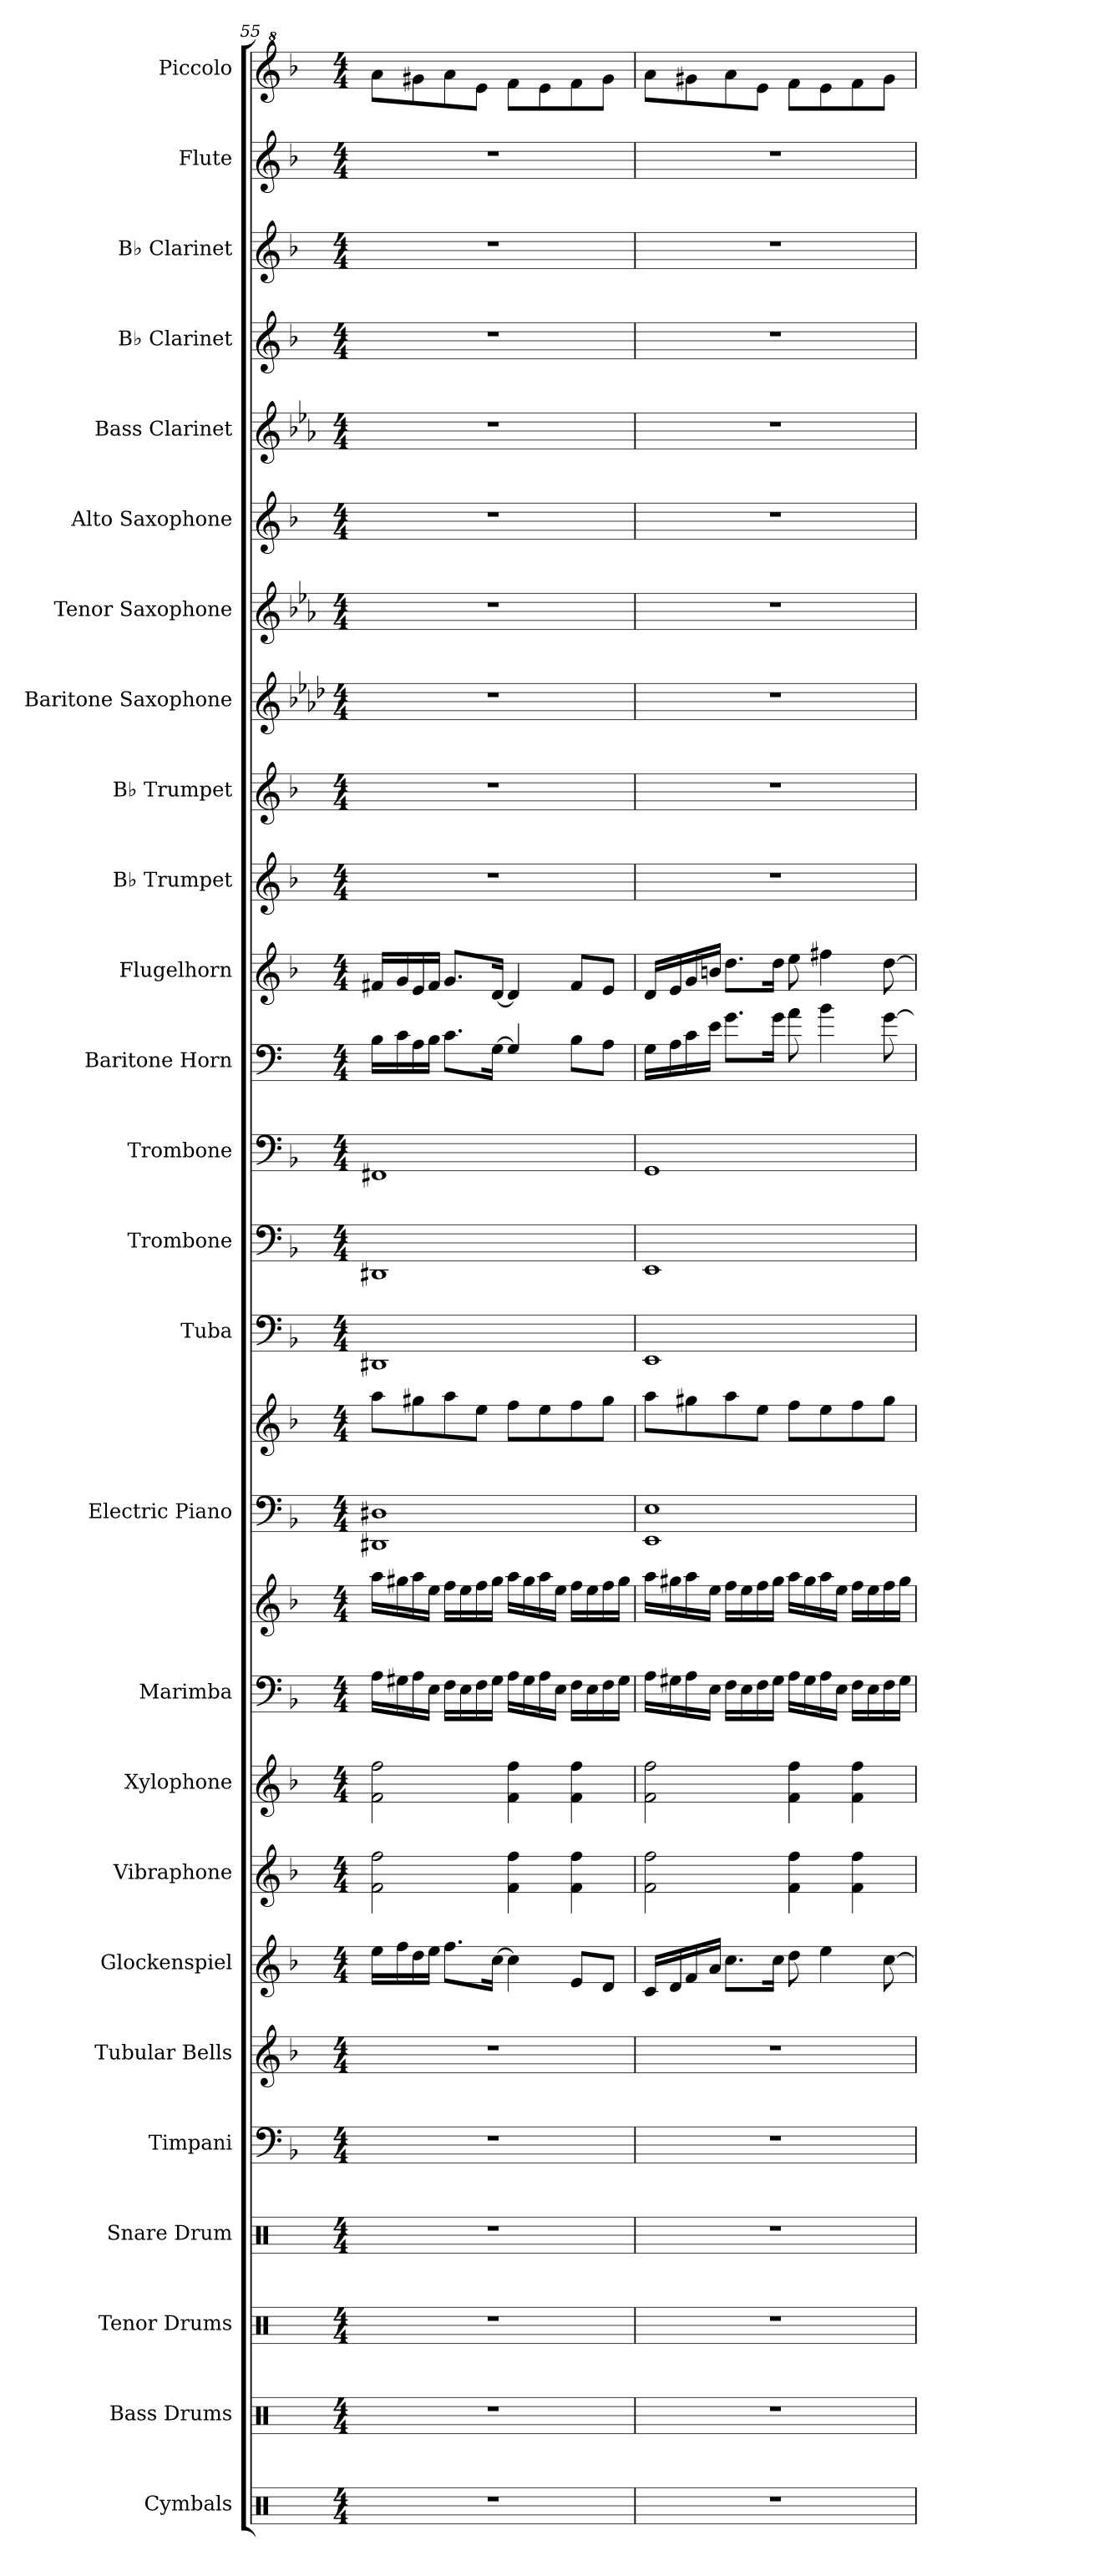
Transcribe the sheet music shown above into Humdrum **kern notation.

**kern	**kern	**kern	**kern	**kern	**kern	**kern	**kern	**kern	**kern	**kern	**kern	**kern	**kern	**kern	**kern	**kern	**kern	**kern	**kern	**kern	**kern	**kern	**kern	**kern	**kern	**kern	**kern
*part26	*part25	*part24	*part23	*part22	*part21	*part20	*part19	*part18	*part17	*part17	*part16	*part16	*part15	*part14	*part13	*part12	*part11	*part10	*part9	*part8	*part7	*part6	*part5	*part4	*part3	*part2	*part1
*staff28	*staff27	*staff26	*staff25	*staff24	*staff23	*staff22	*staff21	*staff20	*staff19	*staff18	*staff17	*staff16	*staff15	*staff14	*staff13	*staff12	*staff11	*staff10	*staff9	*staff8	*staff7	*staff6	*staff5	*staff4	*staff3	*staff2	*staff1
*I"Cymbals	*I"Bass Drums	*I"Tenor Drums	*I"Snare Drum	*I"Timpani	*I"Tubular Bells	*I"Glockenspiel	*I"Vibraphone	*I"Xylophone	*I"Marimba	*	*I"Electric Piano	*	*I"Tuba	*I"Trombone	*I"Trombone	*I"Baritone Horn	*I"Flugelhorn	*I"B♭ Trumpet	*I"B♭ Trumpet	*I"Baritone Saxophone	*I"Tenor Saxophone	*I"Alto Saxophone	*I"Bass Clarinet	*I"B♭ Clarinet	*I"B♭ Clarinet	*I"Flute	*I"Piccolo
*I'Cy	*I'BD	*I'TD	*I'SD	*I'Timp.	*I'Tu. Be.	*I'Glk.	*I'Vib.	*I'Xyl.	*I'Mrm.	*	*I'El. Pno.	*	*I'Tba.	*I'Tbn.	*I'Tbn.	*I'Bar. Hn.	*I'Flghn.	*I'B♭ Tpt.	*I'B♭ Tpt.	*I'Bar. Sax.	*I'T. Sax.	*I'A. Sax.	*I'B. Cl.	*I'B♭ Cl.	*I'B♭ Cl.	*I'Fl.	*I'Picc.
*clefX	*clefX	*clefX	*clefX	*clefF4	*clefG2	*clefG2	*clefG2	*clefG2	*clefF4	*clefG2	*clefF4	*clefG2	*clefF4	*clefF4	*clefF4	*clefF4	*clefG2	*clefG2	*clefG2	*clefG2	*clefG2	*clefG2	*clefG2	*clefG2	*clefG2	*clefG2	*clefG^2
*	*	*	*	*	*	*ITrd-14c-24	*	*ITrd-7c-12	*	*	*	*	*	*	*	*ITrd4c7	*ITrd1c2	*ITrd1c2	*ITrd1c2	*ITrd12c21	*ITrd8c14	*ITrd5c9	*ITrd8c14	*ITrd1c2	*ITrd1c2	*	*ITrd-7c-12
*k[]	*k[]	*k[]	*k[]	*k[b-]	*k[b-]	*k[b-]	*k[b-]	*k[b-]	*k[b-]	*k[b-]	*k[b-]	*k[b-]	*k[b-]	*k[b-]	*k[b-]	*k[b-]	*k[b-e-a-]	*k[b-e-a-]	*k[b-e-a-]	*k[b-e-a-d-]	*k[b-e-a-]	*k[b-e-a-d-]	*k[b-e-a-]	*k[b-e-a-]	*k[b-e-a-]	*k[b-]	*k[b-]
*M4/4	*M4/4	*M4/4	*M4/4	*M4/4	*M4/4	*M4/4	*M4/4	*M4/4	*M4/4	*M4/4	*M4/4	*M4/4	*M4/4	*M4/4	*M4/4	*M4/4	*M4/4	*M4/4	*M4/4	*M4/4	*M4/4	*M4/4	*M4/4	*M4/4	*M4/4	*M4/4	*M4/4
=55	=55	=55	=55	=55	=55	=55	=55	=55	=55	=55	=55	=55	=55	=55	=55	=55	=55	=55	=55	=55	=55	=55	=55	=55	=55	=55	=55
1r	1r	1r	1r	1r	1r	16eeee\LL	2f\ 2ff\	2ff\ 2fff\	16A\LL	16aa\LL	1DD#X 1D#X	8aa\L	1DD#X	1DD#X	1FF#X	16E\LL	16en/LL	1r	1r	1r	1r	1r	1r	1r	1r	1r	8aaa\L
.	.	.	.	.	.	16ffff\	.	.	16G#X\	16gg#X\	.	.	.	.	.	16F\	16f/	.	.	.	.	.	.	.	.	.	.
.	.	.	.	.	.	16dddd\	.	.	16A\	16aa\	.	8gg#X\	.	.	.	16D\	16d/	.	.	.	.	.	.	.	.	.	8ggg#X\
.	.	.	.	.	.	16eeee\JJ	.	.	16E\JJ	16ee\JJ	.	.	.	.	.	16E\JJ	16e/JJ	.	.	.	.	.	.	.	.	.	.
.	.	.	.	.	.	8.ffff\L	.	.	16F\LL	16ff\LL	.	8aa\	.	.	.	8.F\L	8.f/L	.	.	.	.	.	.	.	.	.	8aaa\
.	.	.	.	.	.	.	.	.	16E\	16ee\	.	.	.	.	.	.	.	.	.	.	.	.	.	.	.	.	.
.	.	.	.	.	.	.	.	.	16F\	16ff\	.	8ee\J	.	.	.	.	.	.	.	.	.	.	.	.	.	.	8eee\J
.	.	.	.	.	.	[16cccc\Jk	.	.	16G#\JJ	16gg#\JJ	.	.	.	.	.	[16C\Jk	[16c/Jk	.	.	.	.	.	.	.	.	.	.
.	.	.	.	.	.	4cccc\]	4f\ 4ff\	4ff\ 4fff\	16A\LL	16aa\LL	.	8ff\L	.	.	.	4C/]	4c/]	.	.	.	.	.	.	.	.	.	8fff\L
.	.	.	.	.	.	.	.	.	16G#\	16gg#\	.	.	.	.	.	.	.	.	.	.	.	.	.	.	.	.	.
.	.	.	.	.	.	.	.	.	16A\	16aa\	.	8ee\	.	.	.	.	.	.	.	.	.	.	.	.	.	.	8eee\
.	.	.	.	.	.	.	.	.	16E\JJ	16ee\JJ	.	.	.	.	.	.	.	.	.	.	.	.	.	.	.	.	.
.	.	.	.	.	.	8eee/L	4f\ 4ff\	4ff\ 4fff\	16F\LL	16ff\LL	.	8ff\	.	.	.	8E\L	8e/L	.	.	.	.	.	.	.	.	.	8fff\
.	.	.	.	.	.	.	.	.	16E\	16ee\	.	.	.	.	.	.	.	.	.	.	.	.	.	.	.	.	.
.	.	.	.	.	.	8ddd/J	.	.	16F\	16ff\	.	8gg#\J	.	.	.	8D\J	8d/J	.	.	.	.	.	.	.	.	.	8ggg#\J
.	.	.	.	.	.	.	.	.	16G#\JJ	16gg#\JJ	.	.	.	.	.	.	.	.	.	.	.	.	.	.	.	.	.
=56	=56	=56	=56	=56	=56	=56	=56	=56	=56	=56	=56	=56	=56	=56	=56	=56	=56	=56	=56	=56	=56	=56	=56	=56	=56	=56	=56
1r	1r	1r	1r	1r	1r	16ccc/LL	2f\ 2ff\	2ff\ 2fff\	16A\LL	16aa\LL	1EE 1E	8aa\L	1EE	1EE	1GG	16C\LL	16c/LL	1r	1r	1r	1r	1r	1r	1r	1r	1r	8aaa\L
.	.	.	.	.	.	16ddd/	.	.	16G#X\	16gg#X\	.	.	.	.	.	16D\	16d/	.	.	.	.	.	.	.	.	.	.
.	.	.	.	.	.	16fff/	.	.	16A\	16aa\	.	8gg#X\	.	.	.	16F\	16f/	.	.	.	.	.	.	.	.	.	8ggg#X\
.	.	.	.	.	.	16aaa/JJ	.	.	16E\JJ	16ee\JJ	.	.	.	.	.	16A\JJ	16an/JJ	.	.	.	.	.	.	.	.	.	.
.	.	.	.	.	.	8.cccc\L	.	.	16F\LL	16ff\LL	.	8aa\	.	.	.	8.c\L	8.cc\L	.	.	.	.	.	.	.	.	.	8aaa\
.	.	.	.	.	.	.	.	.	16E\	16ee\	.	.	.	.	.	.	.	.	.	.	.	.	.	.	.	.	.
.	.	.	.	.	.	.	.	.	16F\	16ff\	.	8ee\J	.	.	.	.	.	.	.	.	.	.	.	.	.	.	8eee\J
.	.	.	.	.	.	16cccc\Jk	.	.	16G#\JJ	16gg#\JJ	.	.	.	.	.	16c\Jk	16cc\Jk	.	.	.	.	.	.	.	.	.	.
.	.	.	.	.	.	8dddd\	4f\ 4ff\	4ff\ 4fff\	16A\LL	16aa\LL	.	8ff\L	.	.	.	8d\	8dd\	.	.	.	.	.	.	.	.	.	8fff\L
.	.	.	.	.	.	.	.	.	16G#\	16gg#\	.	.	.	.	.	.	.	.	.	.	.	.	.	.	.	.	.
.	.	.	.	.	.	4eeee\	.	.	16A\	16aa\	.	8ee\	.	.	.	4e\	4een\	.	.	.	.	.	.	.	.	.	8eee\
.	.	.	.	.	.	.	.	.	16E\JJ	16ee\JJ	.	.	.	.	.	.	.	.	.	.	.	.	.	.	.	.	.
.	.	.	.	.	.	.	4f\ 4ff\	4ff\ 4fff\	16F\LL	16ff\LL	.	8ff\	.	.	.	.	.	.	.	.	.	.	.	.	.	.	8fff\
.	.	.	.	.	.	.	.	.	16E\	16ee\	.	.	.	.	.	.	.	.	.	.	.	.	.	.	.	.	.
.	.	.	.	.	.	[8cccc\	.	.	16F\	16ff\	.	8gg#\J	.	.	.	[8c\	[8cc\	.	.	.	.	.	.	.	.	.	8ggg#\J
.	.	.	.	.	.	.	.	.	16G#\JJ	16gg#\JJ	.	.	.	.	.	.	.	.	.	.	.	.	.	.	.	.	.
=	=	=	=	=	=	=	=	=	=	=	=	=	=	=	=	=	=	=	=	=	=	=	=	=	=	=	=
*-	*-	*-	*-	*-	*-	*-	*-	*-	*-	*-	*-	*-	*-	*-	*-	*-	*-	*-	*-	*-	*-	*-	*-	*-	*-	*-	*-
